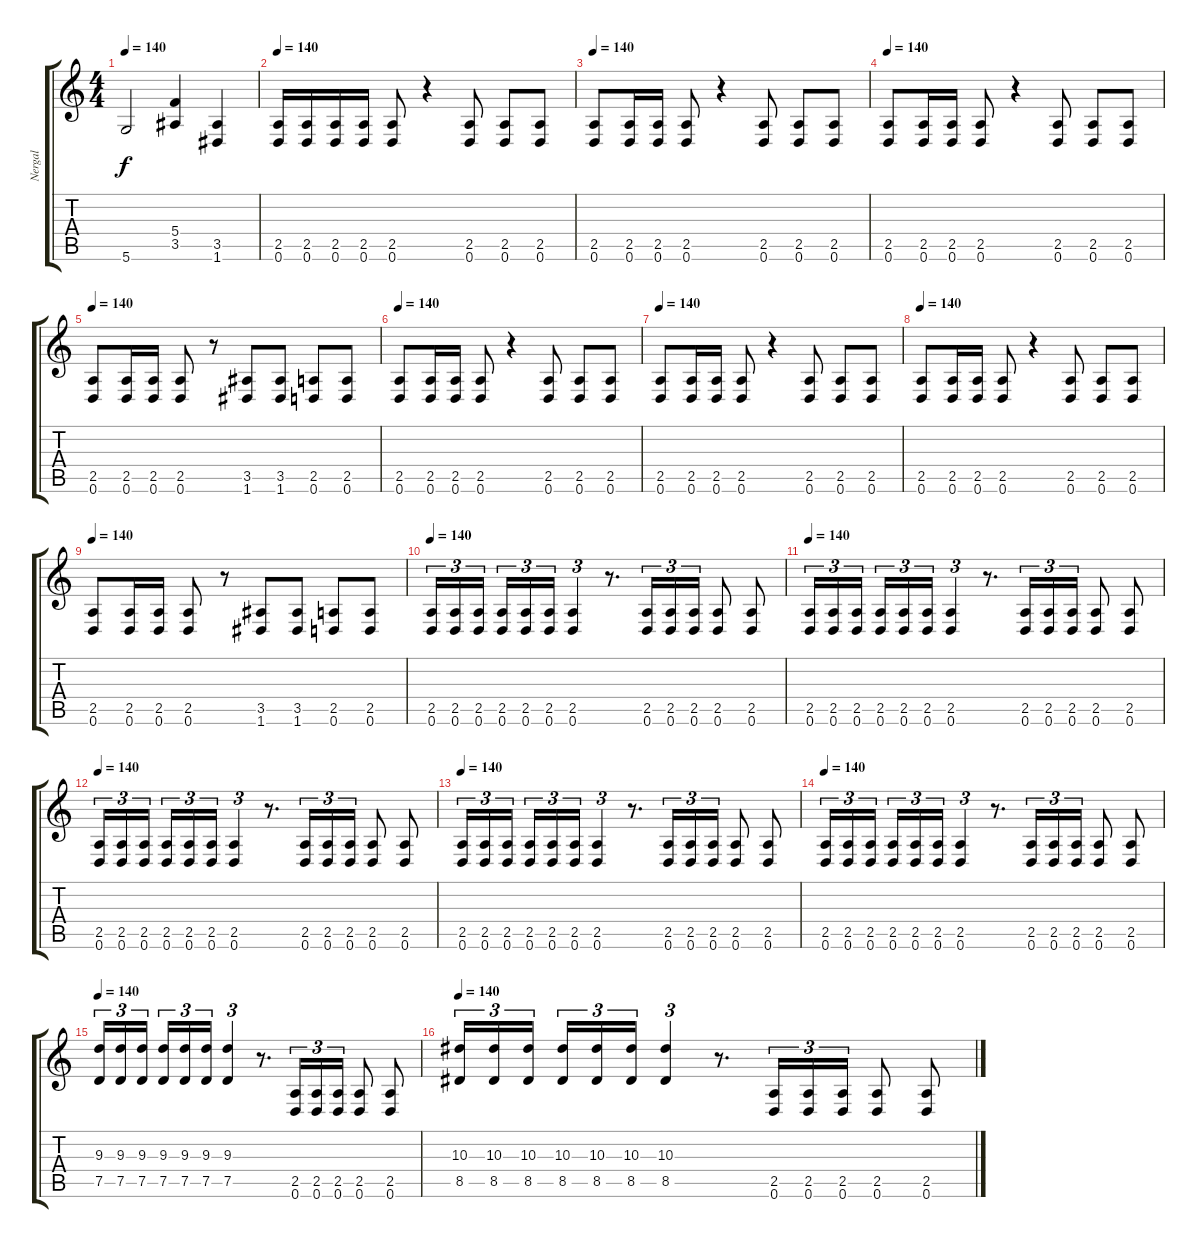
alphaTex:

\track ("Nergal" "Nergal") {instrument distortionguitar}
\staff {score tabs}
\tuning (D4 A3 F3 C3 G2 D2) {hide}
\ts (4 4)
\tempo 140
\clef g2
\ks c
5.6.2{dy f} (5.4 3.5).4 (3.5 1.6).4 |
\tempo 140
(2.5 0.6).16 (2.5 0.6).16 (2.5 0.6).16 (2.5 0.6).16 (2.5 0.6).8 r.4 (2.5 0.6).8 (2.5 0.6).8 (2.5 0.6).8 |
\tempo 140
(2.5 0.6).8 (2.5 0.6).16 (2.5 0.6).16 (2.5 0.6).8 r.4 (2.5 0.6).8 (2.5 0.6).8 (2.5 0.6).8 |
\tempo 140
(2.5 0.6).8 (2.5 0.6).16 (2.5 0.6).16 (2.5 0.6).8 r.4 (2.5 0.6).8 (2.5 0.6).8 (2.5 0.6).8 |
\tempo 140
(2.5 0.6).8 (2.5 0.6).16 (2.5 0.6).16 (2.5 0.6).8 r.8 (3.5 1.6).8 (3.5 1.6).8 (2.5 0.6).8 (2.5 0.6).8 |
\tempo 140
(2.5 0.6).8 (2.5 0.6).16 (2.5 0.6).16 (2.5 0.6).8 r.4 (2.5 0.6).8 (2.5 0.6).8 (2.5 0.6).8 |
\tempo 140
(2.5 0.6).8 (2.5 0.6).16 (2.5 0.6).16 (2.5 0.6).8 r.4 (2.5 0.6).8 (2.5 0.6).8 (2.5 0.6).8 |
\tempo 140
(2.5 0.6).8 (2.5 0.6).16 (2.5 0.6).16 (2.5 0.6).8 r.4 (2.5 0.6).8 (2.5 0.6).8 (2.5 0.6).8 |
\tempo 140
(2.5 0.6).8 (2.5 0.6).16 (2.5 0.6).16 (2.5 0.6).8 r.8 (3.5 1.6).8 (3.5 1.6).8 (2.5 0.6).8 (2.5 0.6).8 |
\tempo 140
(2.5 0.6).16{tu (3 2)} (2.5 0.6).16{tu (3 2)} (2.5 0.6).16{tu (3 2)} (2.5 0.6).16{tu (3 2)} (2.5 0.6).16{tu (3 2)} (2.5 0.6).16{tu (3 2)} (2.5 0.6).4{tu (3 2)} r.8{d} (2.5 0.6).16{tu (3 2)} (2.5 0.6).16{tu (3 2)} (2.5 0.6).16{tu (3 2)} (2.5 0.6).8 (2.5 0.6).8 |
\tempo 140
(2.5 0.6).16{tu (3 2)} (2.5 0.6).16{tu (3 2)} (2.5 0.6).16{tu (3 2)} (2.5 0.6).16{tu (3 2)} (2.5 0.6).16{tu (3 2)} (2.5 0.6).16{tu (3 2)} (2.5 0.6).4{tu (3 2)} r.8{d} (2.5 0.6).16{tu (3 2)} (2.5 0.6).16{tu (3 2)} (2.5 0.6).16{tu (3 2)} (2.5 0.6).8 (2.5 0.6).8 |
\tempo 140
(2.5 0.6).16{tu (3 2)} (2.5 0.6).16{tu (3 2)} (2.5 0.6).16{tu (3 2)} (2.5 0.6).16{tu (3 2)} (2.5 0.6).16{tu (3 2)} (2.5 0.6).16{tu (3 2)} (2.5 0.6).4{tu (3 2)} r.8{d} (2.5 0.6).16{tu (3 2)} (2.5 0.6).16{tu (3 2)} (2.5 0.6).16{tu (3 2)} (2.5 0.6).8 (2.5 0.6).8 |
\tempo 140
(2.5 0.6).16{tu (3 2)} (2.5 0.6).16{tu (3 2)} (2.5 0.6).16{tu (3 2)} (2.5 0.6).16{tu (3 2)} (2.5 0.6).16{tu (3 2)} (2.5 0.6).16{tu (3 2)} (2.5 0.6).4{tu (3 2)} r.8{d} (2.5 0.6).16{tu (3 2)} (2.5 0.6).16{tu (3 2)} (2.5 0.6).16{tu (3 2)} (2.5 0.6).8 (2.5 0.6).8 |
\tempo 140
(2.5 0.6).16{tu (3 2)} (2.5 0.6).16{tu (3 2)} (2.5 0.6).16{tu (3 2)} (2.5 0.6).16{tu (3 2)} (2.5 0.6).16{tu (3 2)} (2.5 0.6).16{tu (3 2)} (2.5 0.6).4{tu (3 2)} r.8{d} (2.5 0.6).16{tu (3 2)} (2.5 0.6).16{tu (3 2)} (2.5 0.6).16{tu (3 2)} (2.5 0.6).8 (2.5 0.6).8 |
\tempo 140
(9.3 7.5).16{tu (3 2)} (9.3 7.5).16{tu (3 2)} (9.3 7.5).16{tu (3 2)} (9.3 7.5).16{tu (3 2)} (9.3 7.5).16{tu (3 2)} (9.3 7.5).16{tu (3 2)} (9.3 7.5).4{tu (3 2)} r.8{d} (2.5 0.6).16{tu (3 2)} (2.5 0.6).16{tu (3 2)} (2.5 0.6).16{tu (3 2)} (2.5 0.6).8 (2.5 0.6).8 |
\tempo 140
(10.3 8.5).16{tu (3 2)} (10.3 8.5).16{tu (3 2)} (10.3 8.5).16{tu (3 2)} (10.3 8.5).16{tu (3 2)} (10.3 8.5).16{tu (3 2)} (10.3 8.5).16{tu (3 2)} (10.3 8.5).4{tu (3 2)} r.8{d} (2.5 0.6).16{tu (3 2)} (2.5 0.6).16{tu (3 2)} (2.5 0.6).16{tu (3 2)} (2.5 0.6).8 (2.5 0.6).8
